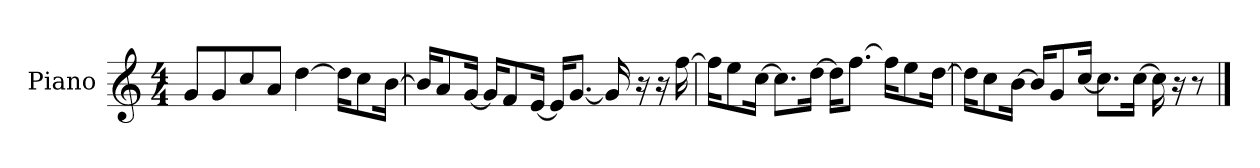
**kern
*part1
*staff1
*I"Piano
*I'P-no
*clefG2
*k[]
*M4/4
*MM90
=1
8g/L
8g/
8cc/
8a/J
[4dd\
16dd\KL]
8cc\
[16b\Jk
=2
16b/KL]
8a/
[16g/Jk
16g/KL]
8f/
[16e/Jk
16e/KL]
[8.g/J
16g/]
16r
16r
[16ff\
=3
16ff\KL]
8ee\
[16cc\Jk
8.cc\L]
[16dd\Jk
16dd\KL]
[8.ff\J
16ff\KL]
8ee\
[16dd\Jk
!!LO:LB:g=z
=4
16dd\KL]
8cc\
[16b\Jk
16b/KL]
8g/
[16cc/Jk
8.cc\L]
[16cc\Jk
16cc\]
16r
8r
==
*-
